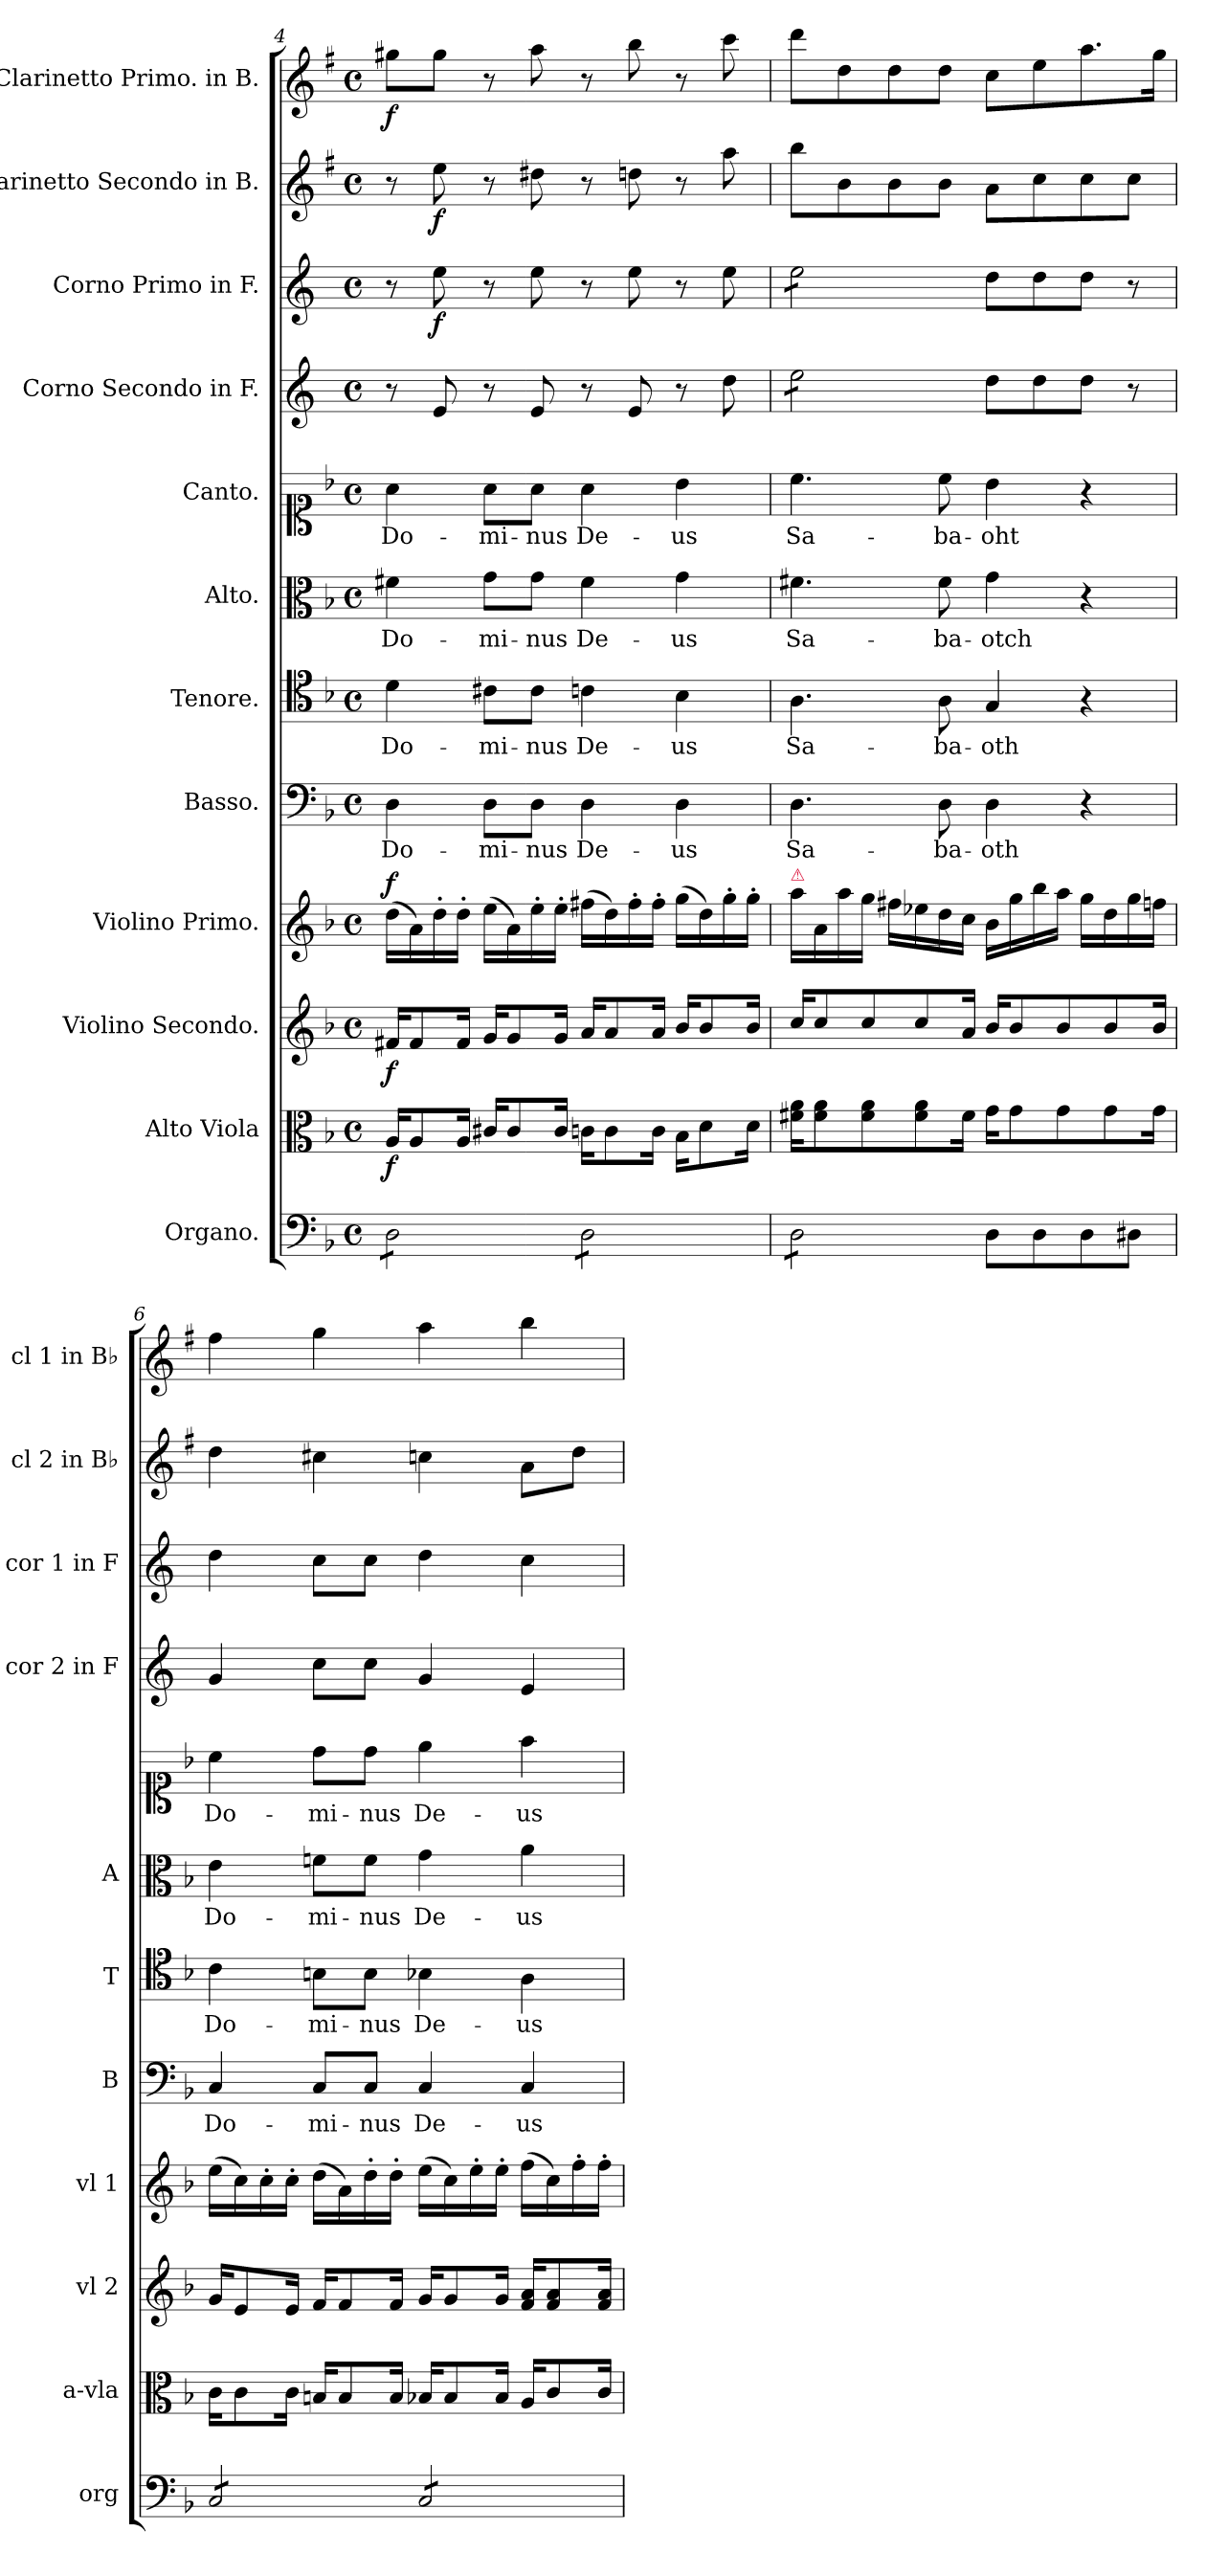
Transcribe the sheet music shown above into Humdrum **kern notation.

**kern	**kern	**dynam	**kern	**dynam	**kern	**dynam	**kern	**text	**kern	**text	**kern	**text	**kern	**text	**dynam	**kern	**kern	**dynam	**kern	**dynam	**kern	**dynam
*part12	*part11	*part11	*part10	*part10	*part9	*part9	*part8	*part8	*part7	*part7	*part6	*part6	*part5	*part5	*part5	*part4	*part3	*part3	*part2	*part2	*part1	*part1
*staff12	*staff11	*staff11	*staff10	*staff10	*staff9	*staff9	*staff8	*staff8	*staff7	*staff7	*staff6	*staff6	*staff5	*staff5	*staff5	*staff4	*staff3	*staff3	*staff2	*staff2	*staff1	*staff1
*I"Organo.	*I"Alto Viola	*	*I"Violino Secondo.	*	*I"Violino Primo.	*	*I"Basso.	*	*I"Tenore.	*	*I"Alto.	*	*I"Canto.	*	*	*I"Corno Secondo in F.	*I"Corno Primo in F.	*	*I"Clarinetto Secondo in B.	*	*I"Clarinetto Primo. in B.	*
*I'org	*I'a-vla	*	*I'vl 2	*	*I'vl 1	*	*I'B	*	*I'T	*	*I'A	*	*	*	*	*I'cor 2 in F	*I'cor 1 in F	*	*I'cl 2 in B♭	*	*I'cl 1 in B♭	*
*clefF4	*clefC3	*	*clefG2	*	*clefG2	*	*clefF4	*	*clefC4	*	*clefC3	*	*clefC1	*	*	*clefG2	*clefG2	*	*clefG2	*	*clefG2	*
*	*	*	*	*	*	*	*	*	*	*	*	*	*	*	*	*ITrd4c7	*ITrd4c7	*	*ITrd1c2	*	*ITrd1c2	*
*k[b-]	*k[b-]	*	*k[b-]	*	*k[b-]	*	*k[b-]	*	*k[b-]	*	*k[b-]	*	*k[b-]	*	*	*k[b-]	*k[b-]	*	*k[b-]	*	*k[b-]	*
*F:	*F:	*	*F:	*	*F:	*	*F:	*	*F:	*	*F:	*	*F:	*	*	*F:	*F:	*	*F:	*	*F:	*
*M4/4	*M4/4	*	*M4/4	*	*M4/4	*	*M4/4	*	*M4/4	*	*M4/4	*	*M4/4	*	*	*M4/4	*M4/4	*	*M4/4	*	*M4/4	*
*met(c)	*met(c)	*	*met(c)	*	*met(c)	*	*met(c)	*	*met(c)	*	*met(c)	*	*met(c)	*	*	*met(c)	*met(c)	*	*met(c)	*	*met(c)	*
=4	=4	=4	=4	=4	=4	=4	=4	=4	=4	=4	=4	=4	=4	=4	=4	=4	=4	=4	=4	=4	=4	=4
!	!	!LO:DY:b	!	!LO:DY:b	!	!LO:DY:a	!	!	!	!	!	!	!	!	!LO:DY:a	!	!	!	!	!	!	!
*tremolo	*	*	*	*	*	*	*	*	*	*	*	*	*	*	*	*	*	*	*	*	*	*
8D\L	16A/KL	f	16f#X/KL	f	(16dd\LL	f	4D\	Do-	4d\	Do-	4f#X\	Do-	4a\	Do-	for	8r	8r	.	8r	.	8ff#X\L	f
.	8A/	.	8f#/	.	16a\)	.	.	.	.	.	.	.	.	.	.	.	.	.	.	.	.	.
8D\	.	.	.	.	16dd'\	.	.	.	.	.	.	.	.	.	.	8A/	8a\	f	8dd\	f	8ff#\J	.
.	16A/Jk	.	16f#/Jk	.	16dd'\JJ	.	.	.	.	.	.	.	.	.	.	.	.	.	.	.	.	.
8D\	16c#X/KL	.	16g/KL	.	(16ee\LL	.	8D\L	-mi-	8c#X\L	-mi-	8g\L	-mi-	8a\L	-mi-	.	8r	8r	.	8r	.	8r	.
.	8c#/	.	8g/	.	16a\)	.	.	.	.	.	.	.	.	.	.	.	.	.	.	.	.	.
8D\J	.	.	.	.	16ee'\	.	8D\J	-nus	8c#\J	-nus	8g\J	-nus	8a\J	-nus	.	8A/	8a\	.	8cc#X\	.	8gg\	.
.	16c#/Jk	.	16g/Jk	.	16ee'\JJ	.	.	.	.	.	.	.	.	.	.	.	.	.	.	.	.	.
8D\L	16cn\KL	.	16a/KL	.	(16ff#X\LL	.	4D\	De-	4cn\	De-	4f#\	De-	4a\	De-	.	8r	8r	.	8r	.	8r	.
.	8c\	.	8a/	.	16dd\)	.	.	.	.	.	.	.	.	.	.	.	.	.	.	.	.	.
8D\	.	.	.	.	16ff#'\	.	.	.	.	.	.	.	.	.	.	8A/	8a\	.	8ccn\	.	8aa\	.
.	16c\Jk	.	16a/Jk	.	16ff#'\JJ	.	.	.	.	.	.	.	.	.	.	.	.	.	.	.	.	.
8D\	16B-\KL	.	16b-/KL	.	(16gg\LL	.	4D\	-us	4B-\	-us	4g\	-us	4b-\	-us	.	8r	8r	.	8r	.	8r	.
.	8d\	.	8b-/	.	16dd\)	.	.	.	.	.	.	.	.	.	.	.	.	.	.	.	.	.
8D\J	.	.	.	.	16gg'\	.	.	.	.	.	.	.	.	.	.	8g\	8a\	.	8gg\	.	8bb-\	.
.	16d\Jk	.	16b-/Jk	.	16gg'\JJ	.	.	.	.	.	.	.	.	.	.	.	.	.	.	.	.	.
=5	=5	=5	=5	=5	=5	=5	=5	=5	=5	=5	=5	=5	=5	=5	=5	=5	=5	=5	=5	=5	=5	=5
!	!	!	!	!	!LO:TX:a:color=crimson:t=⚠	!	!	!	!	!	!	!	!	!	!	!	!	!	!	!	!	!
*	*	*	*	*	*	*	*	*	*	*	*	*	*	*	*	*tremolo	*	*	*	*	*	*
*	*	*	*	*	*	*	*	*	*	*	*	*	*	*	*	*	*tremolo	*	*	*	*	*
8D\L	16f#X\ 16a\KL	.	16cc/KL	.	16aa\LL	.	4.D\	Sa-	4.A\	Sa-	4.f#X\	Sa-	4.cc\	Sa-	.	8a\L	8a\L	.	8aa\L	.	8ccc\L	.
.	8f#\ 8a\	.	8cc/	.	16a/	.	.	.	.	.	.	.	.	.	.	.	.	.	.	.	.	.
8D\	.	.	.	.	16aa\	.	.	.	.	.	.	.	.	.	.	8a\	8a\	.	8a\	.	8cc\	.
.	8f#\ 8a\	.	8cc/	.	16gg\JJ	.	.	.	.	.	.	.	.	.	.	.	.	.	.	.	.	.
8D\	.	.	.	.	16ff#X\LL	.	.	.	.	.	.	.	.	.	.	8a\	8a\	.	8a\	.	8cc\	.
.	8f#\ 8a\	.	8cc/	.	16ee-X\	.	.	.	.	.	.	.	.	.	.	.	.	.	.	.	.	.
8D\J	.	.	.	.	16dd\	.	8D\	-ba-	8A\	-ba-	8f#\	-ba-	8cc\	-ba-	.	8a\J	8a\J	.	8a\J	.	8cc\J	.
*	*	*	*	*	*	*	*	*	*	*	*	*	*	*	*	*	*Xtremolo	*	*	*	*	*
*	*	*	*	*	*	*	*	*	*	*	*	*	*	*	*	*Xtremolo	*	*	*	*	*	*
*Xtremolo	*	*	*	*	*	*	*	*	*	*	*	*	*	*	*	*	*	*	*	*	*	*
.	16f#\Jk	.	16a/Jk	.	16cc\JJ	.	.	.	.	.	.	.	.	.	.	.	.	.	.	.	.	.
8D\L	16g\KL	.	16b-/KL	.	16b-\LL	.	4D\	-oth	4G/	-oth	4g\	-otch	4b-\	-oht	.	8g\L	8g\L	.	8g\L	.	8b-\L	.
.	8g\	.	8b-/	.	16gg\	.	.	.	.	.	.	.	.	.	.	.	.	.	.	.	.	.
8D\	.	.	.	.	16bb-\	.	.	.	.	.	.	.	.	.	.	8g\	8g\	.	8b-\	.	8dd\	.
.	8g\	.	8b-/	.	16aa\JJ	.	.	.	.	.	.	.	.	.	.	.	.	.	.	.	.	.
8D\	.	.	.	.	16gg\LL	.	4r	.	4r	.	4r	.	4r	.	.	8g\J	8g\J	.	8b-\	.	8.gg\	.
.	8g\	.	8b-/	.	16dd\	.	.	.	.	.	.	.	.	.	.	.	.	.	.	.	.	.
8D#X\J	.	.	.	.	16gg\	.	.	.	.	.	.	.	.	.	.	8r	8r	.	8b-\J	.	.	.
.	16g\Jk	.	16b-/Jk	.	16ffn\JJ	.	.	.	.	.	.	.	.	.	.	.	.	.	.	.	16ff\Jk	.
=6	=6	=6	=6	=6	=6	=6	=6	=6	=6	=6	=6	=6	=6	=6	=6	=6	=6	=6	=6	=6	=6	=6
*tremolo	*	*	*	*	*	*	*	*	*	*	*	*	*	*	*	*	*	*	*	*	*	*
8C/L	16c\KL	.	16g/KL	.	(16ee\LL	.	4C/	Do-	4c\	Do-	4e\	Do-	4cc\	Do-	.	4c/	4g\	.	4cc\	.	4ee\	.
.	8c\	.	8e/	.	16cc\)	.	.	.	.	.	.	.	.	.	.	.	.	.	.	.	.	.
8C/	.	.	.	.	16cc'\	.	.	.	.	.	.	.	.	.	.	.	.	.	.	.	.	.
.	16c\Jk	.	16e/Jk	.	16cc'\JJ	.	.	.	.	.	.	.	.	.	.	.	.	.	.	.	.	.
8C/	16Bn/KL	.	16f/KL	.	(16dd\LL	.	8C/L	-mi-	8Bn\L	-mi-	8fn\L	-mi-	8dd\L	-mi-	.	8f\L	8f\L	.	4bn\	.	4ff\	.
.	8B/	.	8f/	.	16a\)	.	.	.	.	.	.	.	.	.	.	.	.	.	.	.	.	.
8C/J	.	.	.	.	16dd'\	.	8C/J	-nus	8B\J	-nus	8f\J	-nus	8dd\J	-nus	.	8f\J	8f\J	.	.	.	.	.
.	16B/Jk	.	16f/Jk	.	16dd'\JJ	.	.	.	.	.	.	.	.	.	.	.	.	.	.	.	.	.
8C/L	16B-X/KL	.	16g/KL	.	(16ee\LL	.	4C/	De-	4B-X\	De-	4g\	De-	4ee\	De-	.	4c/	4g\	.	4b-X\	.	4gg\	.
.	8B-/	.	8g/	.	16cc\)	.	.	.	.	.	.	.	.	.	.	.	.	.	.	.	.	.
8C/	.	.	.	.	16ee'\	.	.	.	.	.	.	.	.	.	.	.	.	.	.	.	.	.
.	16B-/Jk	.	16g/Jk	.	16ee'\JJ	.	.	.	.	.	.	.	.	.	.	.	.	.	.	.	.	.
8C/	16A/KL	.	16f/ 16a/KL	.	(16ff\LL	.	4C/	-us	4A\	-us	4a\	-us	4ff\	-us	.	4A/	4f\	.	8g\L	.	4aa\	.
.	8c/	.	8f/ 8a/	.	16cc\)	.	.	.	.	.	.	.	.	.	.	.	.	.	.	.	.	.
8C/J	.	.	.	.	16ff'\	.	.	.	.	.	.	.	.	.	.	.	.	.	8cc\J	.	.	.
*Xtremolo	*	*	*	*	*	*	*	*	*	*	*	*	*	*	*	*	*	*	*	*	*	*
.	16c/Jk	.	16f/ 16a/Jk	.	16ff'\JJ	.	.	.	.	.	.	.	.	.	.	.	.	.	.	.	.	.
=	=	=	=	=	=	=	=	=	=	=	=	=	=	=	=	=	=	=	=	=	=	=
*-	*-	*-	*-	*-	*-	*-	*-	*-	*-	*-	*-	*-	*-	*-	*-	*-	*-	*-	*-	*-	*-	*-
